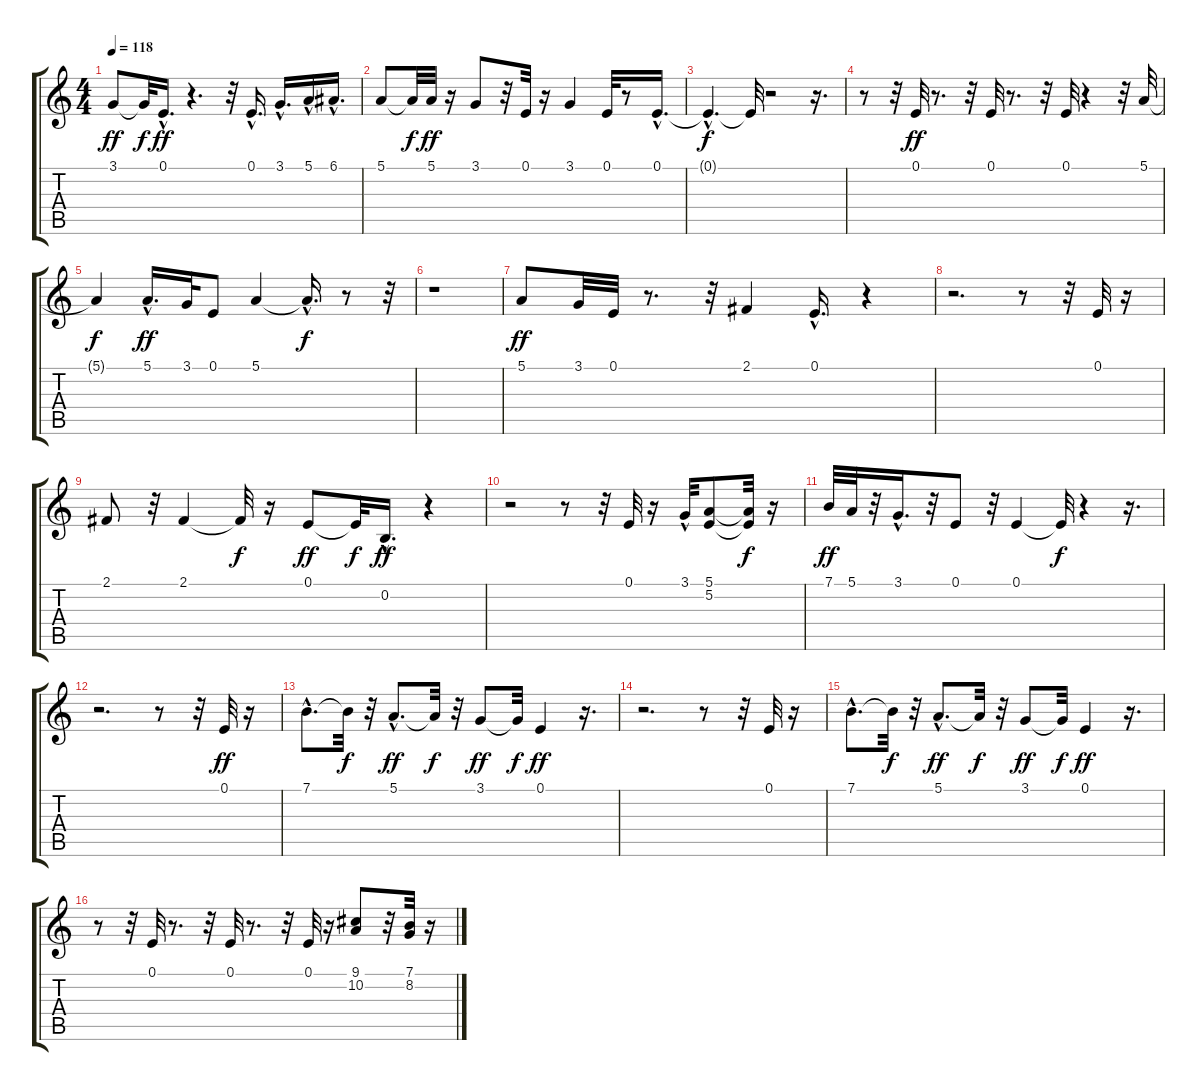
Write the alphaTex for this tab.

\track "" {instrument harmonica}
\staff {score tabs}
\tuning (E4 B3 G3 D3 A2 E2) {hide}
\ts (4 4)
\tempo 118
\clef g2
\ks c
3.1.8{dy ff} 3.1{t}.32{dy f} 0.1{hac}.16{d dy ff} r.4{d} r.32 0.1{hac}.16{d} 3.1{hac}.16{d} 5.1{hac}.16 6.1{hac}.16{d} |
5.1.8 5.1{t}.32{dy f} 5.1.32{dy ff} r.16 3.1.8 r.32 0.1.32 r.16 3.1.4 0.1.32 r.8 0.1{hac}.16{d} |
0.1{hac t}.4{d dy f} 0.1{t}.32 r.2 r.16{d} |
r.8 r.32 0.1.32{dy ff} r.8{d} r.32 0.1.32 r.8{d} r.32 0.1.32 r.4 r.32 5.1.32 |
5.1{t}.4{dy f} 5.1{hac}.16{d dy ff} 3.1.32 0.1.8 5.1.4 5.1{hac t}.16{d dy f} r.8 r.32 |
r.1 |
5.1.8{dy ff} 3.1.32 0.1.32 r.8{d} r.32 2.1.4 0.1{hac}.16{d} r.4 |
r.2{d} r.8 r.32 0.1.32 r.16 |
2.1.8 r.32 2.1.4 2.1{t}.32{dy f} r.16 0.1.8{dy ff} 0.1{t}.32{dy f} 0.2{hac}.16{d dy ff} r.4 |
r.2 r.8 r.32 0.1.32 r.16 3.1{hac}.32 (5.1 5.2).8 (5.1{t} 5.2{t}).32{dy f} r.16 |
7.1.32{dy ff} 5.1.32 r.32 3.1{hac}.16{d} r.32 0.1.8 r.32 0.1.4 0.1{t}.32{dy f} r.4 r.16{d} |
r.2{d} r.8 r.32 0.1.32{dy ff} r.16 |
7.1{hac}.8{d} 7.1{t}.32{dy f} r.32 5.1{hac}.8{d dy ff} 5.1{t}.32{dy f} r.32 3.1.8{dy ff} 3.1{t}.32{dy f} 0.1.4{dy ff} r.16{d} |
r.2{d} r.8 r.32 0.1.32 r.16 |
7.1{hac}.8{d} 7.1{t}.32{dy f} r.32 5.1{hac}.8{d dy ff} 5.1{t}.32{dy f} r.32 3.1.8{dy ff} 3.1{t}.32{dy f} 0.1.4{dy ff} r.16{d} |
r.8 r.32 0.1.32{volume 12} r.8{d} r.32 0.1.32 r.8{d} r.32 0.1.32 r.16 (9.1 10.2).8 r.32 (7.1 8.2).32 r.16
